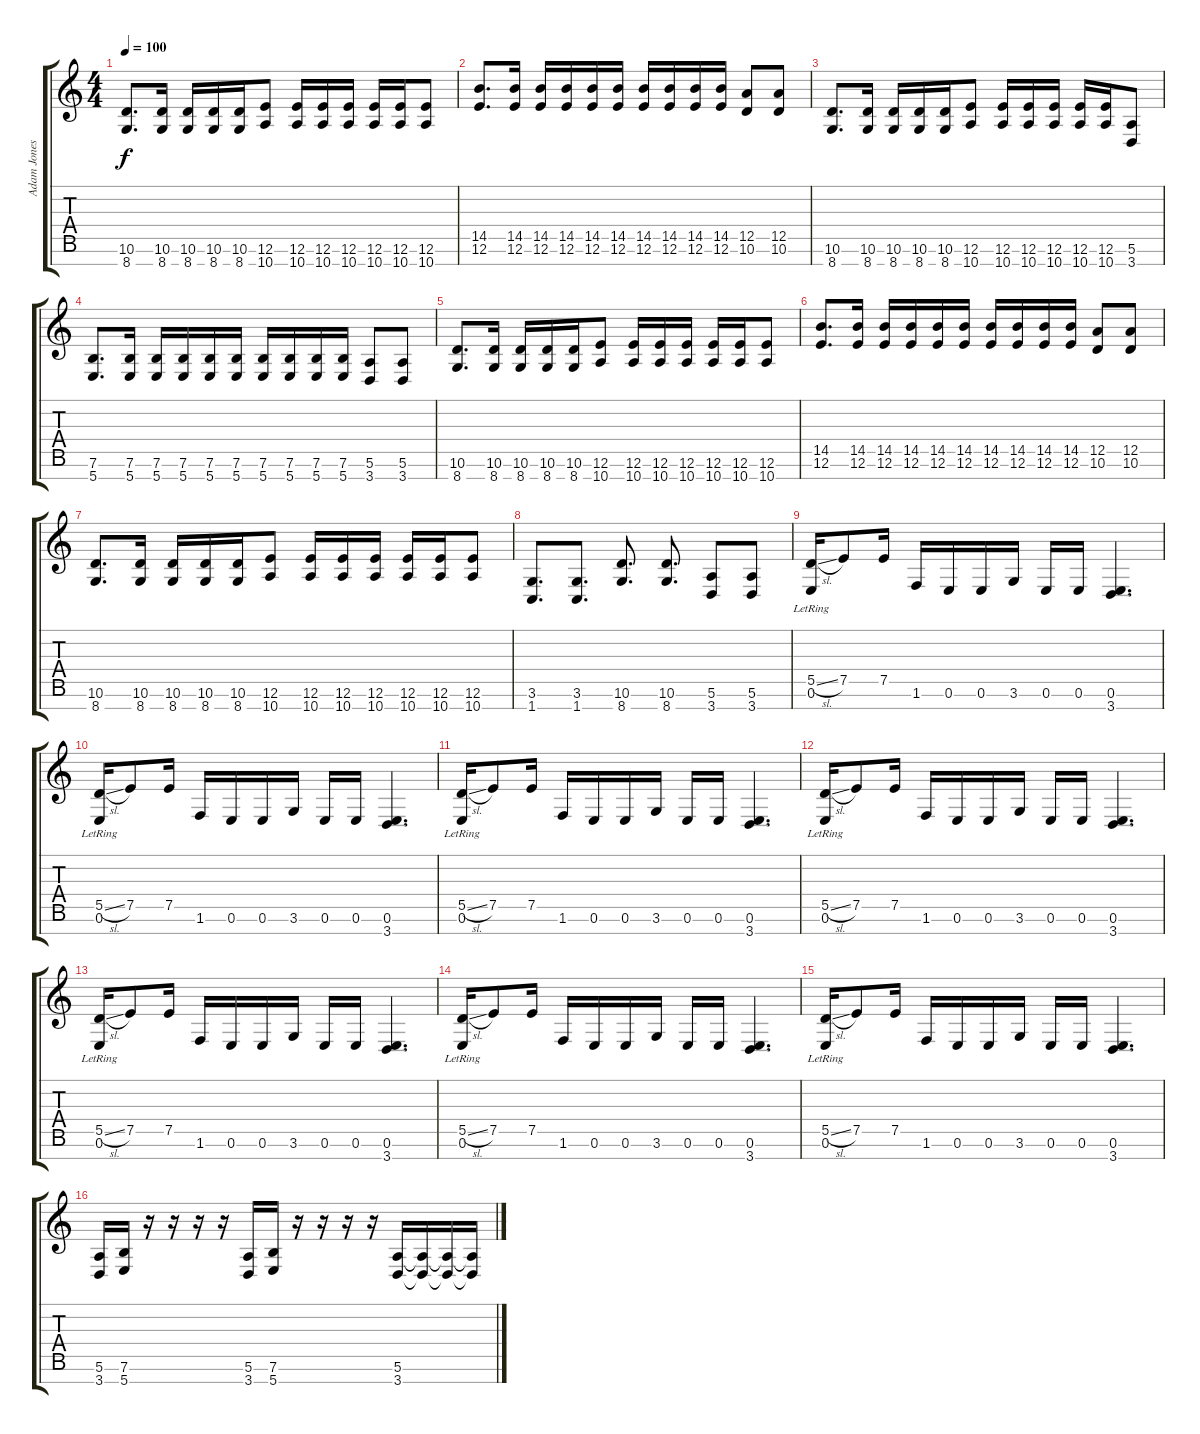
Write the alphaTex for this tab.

\track ("Adam Jones (Right)" "Adam Jones") {instrument distortionguitar}
\staff {score tabs}
\tuning (E4 B3 G3 D3 A2 E2 B1) {hide}
\ts (4 4)
\tempo 100
\clef g2
\ks c
(10.6 8.7).8{d dy f} (10.6 8.7).16 (10.6 8.7).16 (10.6 8.7).16 (10.6 8.7).16 (12.6 10.7).8 (12.6 10.7).16 (12.6 10.7).16 (12.6 10.7).16 (12.6 10.7).16 (12.6 10.7).16 (12.6 10.7).8 |
(14.5 12.6).8{d} (14.5 12.6).16 (14.5 12.6).16 (14.5 12.6).16 (14.5 12.6).16 (14.5 12.6).16 (14.5 12.6).16 (14.5 12.6).16 (14.5 12.6).16 (14.5 12.6).16 (12.5 10.6).8 (12.5 10.6).8 |
(10.6 8.7).8{d} (10.6 8.7).16 (10.6 8.7).16 (10.6 8.7).16 (10.6 8.7).16 (12.6 10.7).8 (12.6 10.7).16 (12.6 10.7).16 (12.6 10.7).16 (12.6 10.7).16 (12.6 10.7).16 (5.6 3.7).8 |
(7.6 5.7).8{d} (7.6 5.7).16 (7.6 5.7).16 (7.6 5.7).16 (7.6 5.7).16 (7.6 5.7).16 (7.6 5.7).16 (7.6 5.7).16 (7.6 5.7).16 (7.6 5.7).16 (5.6 3.7).8 (5.6 3.7).8 |
(10.6 8.7).8{d} (10.6 8.7).16 (10.6 8.7).16 (10.6 8.7).16 (10.6 8.7).16 (12.6 10.7).8 (12.6 10.7).16 (12.6 10.7).16 (12.6 10.7).16 (12.6 10.7).16 (12.6 10.7).16 (12.6 10.7).8 |
(14.5 12.6).8{d} (14.5 12.6).16 (14.5 12.6).16 (14.5 12.6).16 (14.5 12.6).16 (14.5 12.6).16 (14.5 12.6).16 (14.5 12.6).16 (14.5 12.6).16 (14.5 12.6).16 (12.5 10.6).8 (12.5 10.6).8 |
(10.6 8.7).8{d} (10.6 8.7).16 (10.6 8.7).16 (10.6 8.7).16 (10.6 8.7).16 (12.6 10.7).8 (12.6 10.7).16 (12.6 10.7).16 (12.6 10.7).16 (12.6 10.7).16 (12.6 10.7).16 (12.6 10.7).8 |
(3.6 1.7).8{d} (3.6 1.7).8{d} (10.6 8.7).8{d} (10.6 8.7).8{d} (5.6 3.7).8 (5.6 3.7).8 |
(5.5{sl} 0.6{lr}).16 7.5.8 7.5.16 1.6.16 0.6.16 0.6.16 3.6.16 0.6.16 0.6.16 (0.6 3.7).4{d} |
(5.5{sl} 0.6{lr}).16 7.5.8 7.5.16 1.6.16 0.6.16 0.6.16 3.6.16 0.6.16 0.6.16 (0.6 3.7).4{d} |
(5.5{sl} 0.6{lr}).16 7.5.8 7.5.16 1.6.16 0.6.16 0.6.16 3.6.16 0.6.16 0.6.16 (0.6 3.7).4{d} |
(5.5{sl} 0.6{lr}).16 7.5.8 7.5.16 1.6.16 0.6.16 0.6.16 3.6.16 0.6.16 0.6.16 (0.6 3.7).4{d} |
(5.5{sl} 0.6{lr}).16 7.5.8 7.5.16 1.6.16 0.6.16 0.6.16 3.6.16 0.6.16 0.6.16 (0.6 3.7).4{d} |
(5.5{sl} 0.6{lr}).16 7.5.8 7.5.16 1.6.16 0.6.16 0.6.16 3.6.16 0.6.16 0.6.16 (0.6 3.7).4{d} |
(5.5{sl} 0.6{lr}).16 7.5.8 7.5.16 1.6.16 0.6.16 0.6.16 3.6.16 0.6.16 0.6.16 (0.6 3.7).4{d} |
(5.6 3.7).16 (7.6 5.7).16 r.16 r.16 r.16 r.16 (5.6 3.7).16 (7.6 5.7).16 r.16 r.16 r.16 r.16 (5.6 3.7).16 (5.6{t} 3.7{t}).16 (5.6{t} 3.7{t}).16 (5.6{t} 3.7{t}).16
